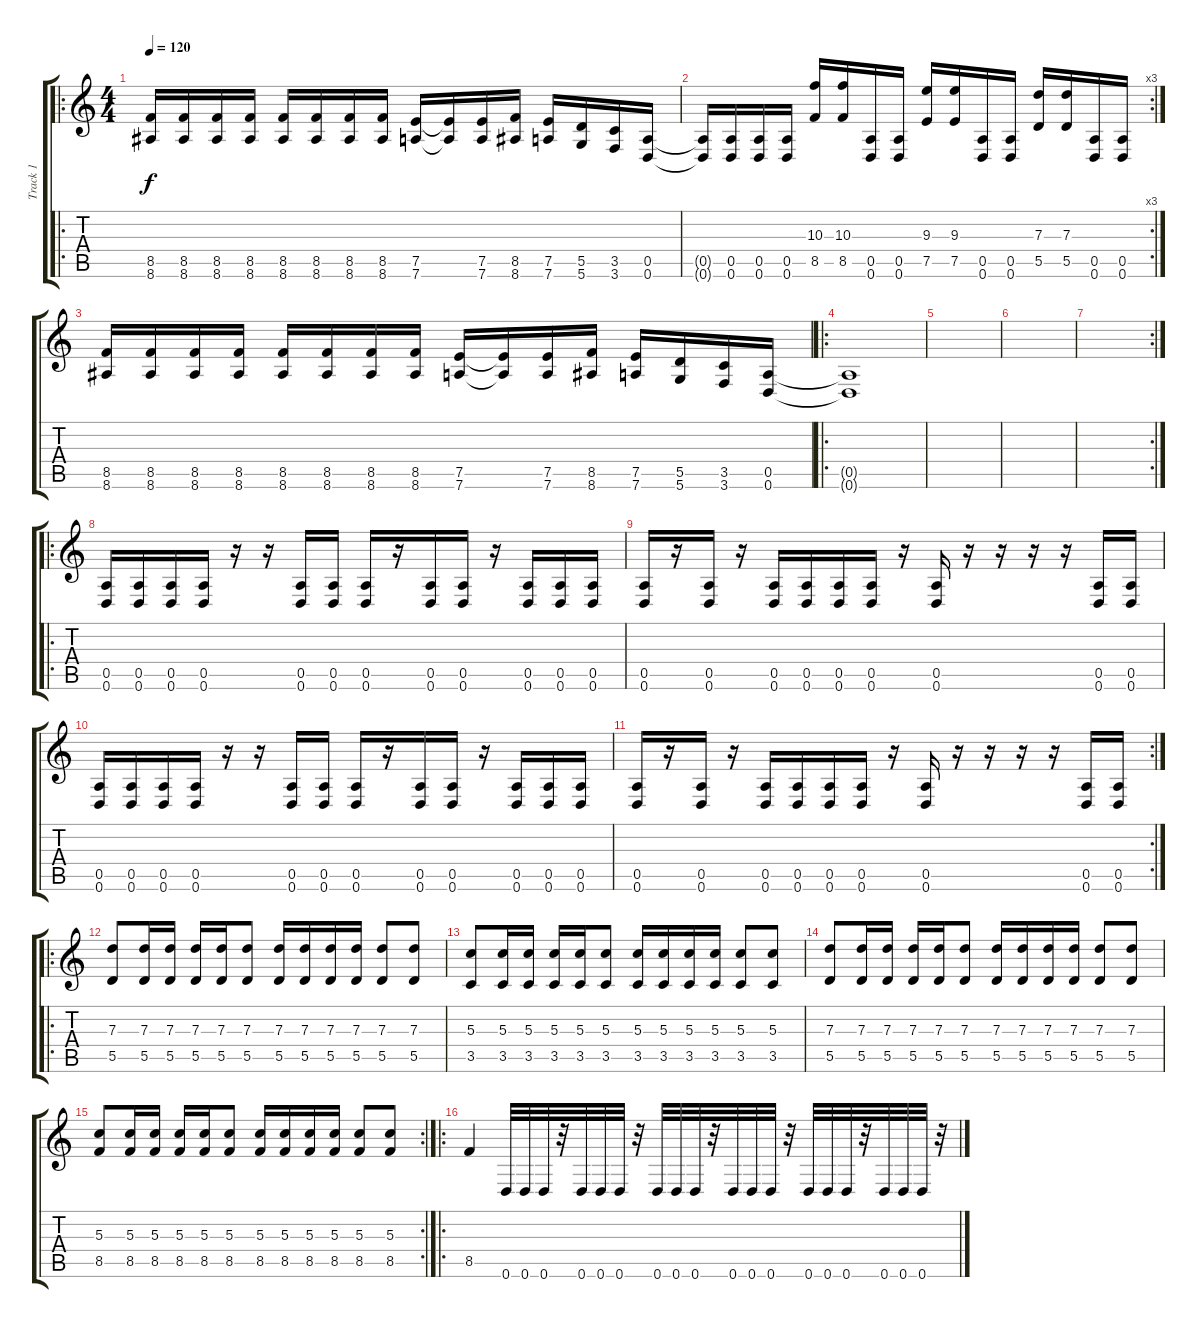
\track ("Track 1" "Track 1") {instrument distortionguitar}
\staff {score tabs}
\tuning (E4 B3 G3 D3 A2 D2) {hide}
\ro
\ts (4 4)
\tempo 120
\clef g2
\ks c
(8.5 8.6).16{dy f instrument distortionguitar} (8.5 8.6).16 (8.5 8.6).16 (8.5 8.6).16 (8.5 8.6).16 (8.5 8.6).16 (8.5 8.6).16 (8.5 8.6).16 (7.5 7.6).16 (7.5{t} 7.6{t}).16 (7.5 7.6).16 (8.5 8.6).16 (7.5 7.6).16 (5.5 5.6).16 (3.5 3.6).16 (0.5 0.6).16 |
\rc 3
(0.5{t} 0.6{t}).16 (0.5 0.6).16 (0.5 0.6).16 (0.5 0.6).16 (10.3 8.5).16 (10.3 8.5).16 (0.5 0.6).16 (0.5 0.6).16 (9.3 7.5).16 (9.3 7.5).16 (0.5 0.6).16 (0.5 0.6).16 (7.3 5.5).16 (7.3 5.5).16 (0.5 0.6).16 (0.5 0.6).16 |
(8.5 8.6).16 (8.5 8.6).16 (8.5 8.6).16 (8.5 8.6).16 (8.5 8.6).16 (8.5 8.6).16 (8.5 8.6).16 (8.5 8.6).16 (7.5 7.6).16 (7.5{t} 7.6{t}).16 (7.5 7.6).16 (8.5 8.6).16 (7.5 7.6).16 (5.5 5.6).16 (3.5 3.6).16 (0.5 0.6).16 |
\ro
(0.5{t} 0.6{t}).1 |
|
|
\rc 2
|
\ro
(0.5 0.6).16 (0.5 0.6).16 (0.5 0.6).16 (0.5 0.6).16 r.16 r.16 (0.5 0.6).16 (0.5 0.6).16 (0.5 0.6).16 r.16 (0.5 0.6).16 (0.5 0.6).16 r.16 (0.5 0.6).16 (0.5 0.6).16 (0.5 0.6).16 |
(0.5 0.6).16 r.16 (0.5 0.6).16 r.16 (0.5 0.6).16 (0.5 0.6).16 (0.5 0.6).16 (0.5 0.6).16 r.16 (0.5 0.6).16 r.16 r.16 r.16 r.16 (0.5 0.6).16 (0.5 0.6).16 |
(0.5 0.6).16 (0.5 0.6).16 (0.5 0.6).16 (0.5 0.6).16 r.16 r.16 (0.5 0.6).16 (0.5 0.6).16 (0.5 0.6).16 r.16 (0.5 0.6).16 (0.5 0.6).16 r.16 (0.5 0.6).16 (0.5 0.6).16 (0.5 0.6).16 |
\rc 2
(0.5 0.6).16 r.16 (0.5 0.6).16 r.16 (0.5 0.6).16 (0.5 0.6).16 (0.5 0.6).16 (0.5 0.6).16 r.16 (0.5 0.6).16 r.16 r.16 r.16 r.16 (0.5 0.6).16 (0.5 0.6).16 |
\ro
(7.3 5.5).8 (7.3 5.5).16 (7.3 5.5).16 (7.3 5.5).16 (7.3 5.5).16 (7.3 5.5).8 (7.3 5.5).16 (7.3 5.5).16 (7.3 5.5).16 (7.3 5.5).16 (7.3 5.5).8 (7.3 5.5).8 |
(5.3 3.5).8 (5.3 3.5).16 (5.3 3.5).16 (5.3 3.5).16 (5.3 3.5).16 (5.3 3.5).8 (5.3 3.5).16 (5.3 3.5).16 (5.3 3.5).16 (5.3 3.5).16 (5.3 3.5).8 (5.3 3.5).8 |
(7.3 5.5).8 (7.3 5.5).16 (7.3 5.5).16 (7.3 5.5).16 (7.3 5.5).16 (7.3 5.5).8 (7.3 5.5).16 (7.3 5.5).16 (7.3 5.5).16 (7.3 5.5).16 (7.3 5.5).8 (7.3 5.5).8 |
\rc 2
(5.3 8.5).8 (5.3 8.5).16 (5.3 8.5).16 (5.3 8.5).16 (5.3 8.5).16 (5.3 8.5).8 (5.3 8.5).16 (5.3 8.5).16 (5.3 8.5).16 (5.3 8.5).16 (5.3 8.5).8 (5.3 8.5).8 |
\ro
8.5.4 0.6.32 0.6.32 0.6.32 r.32 0.6.32 0.6.32 0.6.32 r.32 0.6.32 0.6.32 0.6.32 r.32 0.6.32 0.6.32 0.6.32 r.32 0.6.32 0.6.32 0.6.32 r.32 0.6.32 0.6.32 0.6.32 r.32
